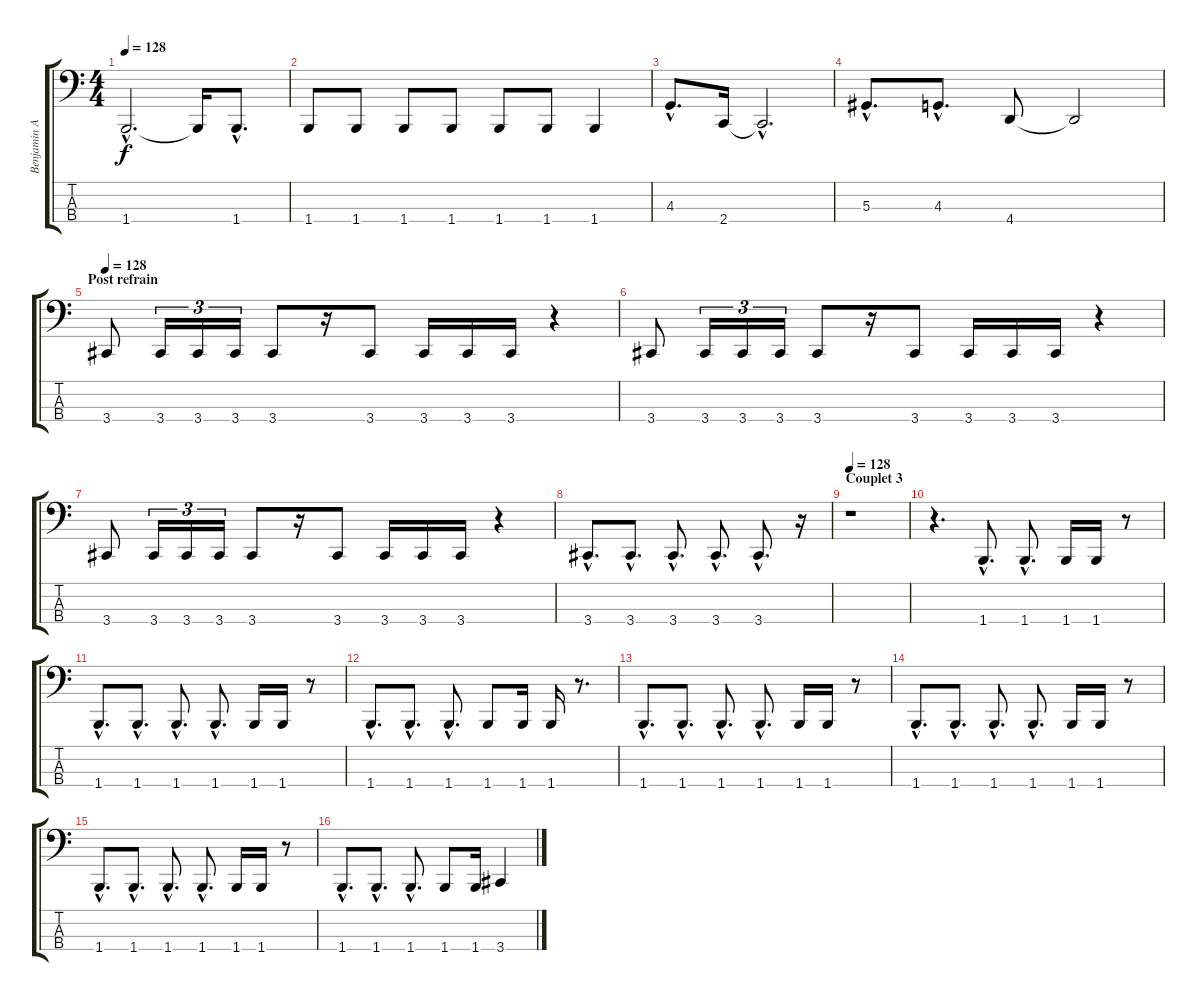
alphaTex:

\track ("Benjamin ANDRIEUX - Basse" "Benjamin A") {instrument synthbass2}
\staff {score tabs}
\tuning (Db2 Ab1 Eb1 Bb0) {hide}
\ts (4 4)
\tempo 128
\clef f4
\ks c
1.4{hac}.2{d dy f} 1.4{t}.16 1.4{hac}.8{d} |
1.4.8 1.4.8 1.4.8 1.4.8 1.4.8 1.4.8 1.4.4 |
4.3{hac}.8{d} 2.4.16 2.4{hac t}.2{d} |
5.3{hac}.8{d} 4.3{hac}.8{d} 4.4.8 4.4{t}.2 |
\section ("" "Post refrain")
\tempo 128
3.4.8{volume 16 balance 8 instrument synthbass2} 3.4.16{tu (3 2)} 3.4.16{tu (3 2)} 3.4.16{tu (3 2)} 3.4.8 r.16 3.4.8 3.4.16 3.4.16 3.4.16 r.4 |
3.4.8 3.4.16{tu (3 2)} 3.4.16{tu (3 2)} 3.4.16{tu (3 2)} 3.4.8 r.16 3.4.8 3.4.16 3.4.16 3.4.16 r.4 |
3.4.8 3.4.16{tu (3 2)} 3.4.16{tu (3 2)} 3.4.16{tu (3 2)} 3.4.8 r.16 3.4.8 3.4.16 3.4.16 3.4.16 r.4 |
3.4{hac}.8{d} 3.4{hac}.8{d} 3.4{hac}.8{d} 3.4{hac}.8{d} 3.4{hac}.8{d} r.16 |
\section ("" "Couplet 3")
\tempo 128
r.1{volume 16 balance 8 instrument synthbass2} |
r.4{d} 1.4{hac}.8{d} 1.4{hac}.8{d} 1.4.16 1.4.16 r.8 |
1.4{hac}.8{d} 1.4{hac}.8{d} 1.4{hac}.8{d} 1.4{hac}.8{d} 1.4.16 1.4.16 r.8 |
1.4{hac}.8{d} 1.4{hac}.8{d} 1.4{hac}.8{d} 1.4.8 1.4.16 1.4.16 r.8{d} |
1.4{hac}.8{d} 1.4{hac}.8{d} 1.4{hac}.8{d} 1.4{hac}.8{d} 1.4.16 1.4.16 r.8 |
1.4{hac}.8{d} 1.4{hac}.8{d} 1.4{hac}.8{d} 1.4{hac}.8{d} 1.4.16 1.4.16 r.8 |
1.4{hac}.8{d} 1.4{hac}.8{d} 1.4{hac}.8{d} 1.4{hac}.8{d} 1.4.16 1.4.16 r.8 |
1.4{hac}.8{d} 1.4{hac}.8{d} 1.4{hac}.8{d} 1.4.8 1.4.16 3.4.4
